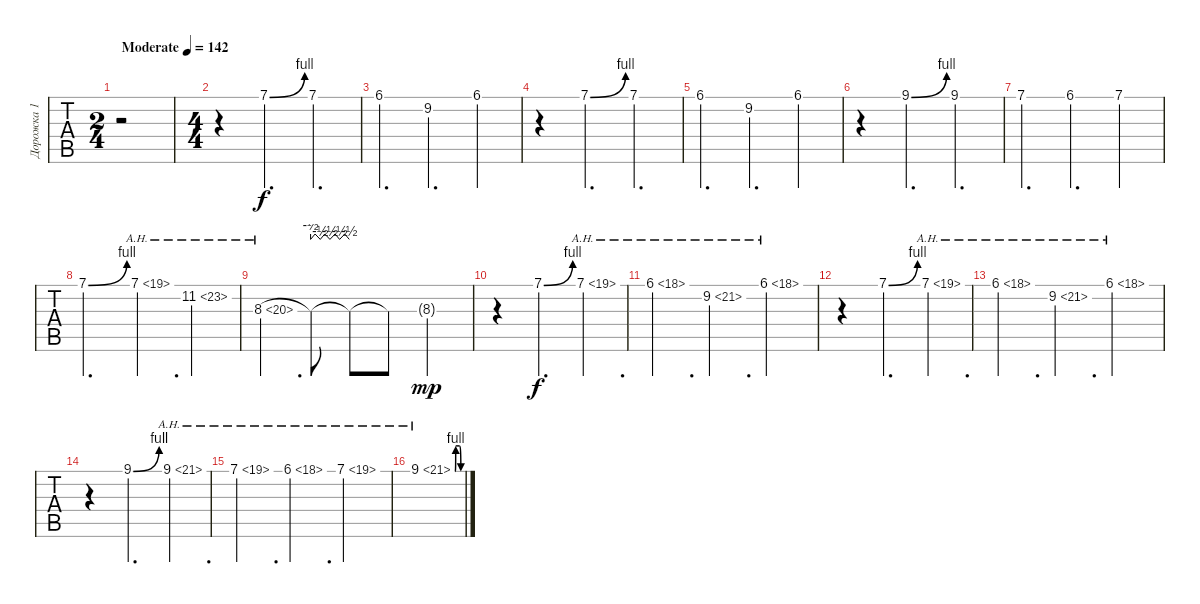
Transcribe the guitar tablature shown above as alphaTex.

\track ("Дорожка 1" "Дорожка 1") {instrument electricguitarclean}
\staff {tabs}
\tuning (E4 B3 G3 D3 A2 E2) {hide}
\ts (2 4)
\tempo (142 "Moderate")
\clef g2
\ks c
r.2{dy f instrument electricguitarclean} |
\ts (4 4)
r.4 7.1{be (bend 0 0 60 4)}.4{d} 7.1.4{d} |
6.1.4{d} 9.2.4{d} 6.1.4 |
r.4 7.1{be (bend 0 0 60 4)}.4{d} 7.1.4{d} |
6.1.4{d} 9.2.4{d} 6.1.4 |
r.4 9.1{be (bend 0 0 60 4)}.4{d} 9.1.4{d} |
7.1.4{d} 6.1.4{d} 7.1.4 |
7.1{be (bend 0 0 60 4)}.4{d} 7.1{ah 12}.4{d} 11.2{ah 12}.4 |
8.3{ah 12}.4{d} 8.3{t}.8{tbe (custom default 0 -2 7 0 15 -2 22 0 30 -2 38 0 45 -2 53 0 60 -2)} 8.3{t}.8 8.3{t}.8 8.3{g}.4{dy mp} |
r.4 7.1{be (bend 0 0 60 4)}.4{d dy f} 7.1{ah 12}.4{d} |
6.1{ah 12}.4{d} 9.2{ah 12}.4{d} 6.1{ah 12}.4 |
r.4 7.1{be (bend 0 0 60 4)}.4{d} 7.1{ah 12}.4{d} |
6.1{ah 12}.4{d} 9.2{ah 12}.4{d} 6.1{ah 12}.4 |
r.4 9.1{be (bend 0 0 60 4)}.4{d} 9.1{ah 12}.4{d} |
7.1{ah 12}.4{d} 6.1{ah 12}.4{d} 7.1{ah 12}.4 |
9.1{be (custom 0 0 5 4 40 4 55 0 60 0) ah 12}.1
